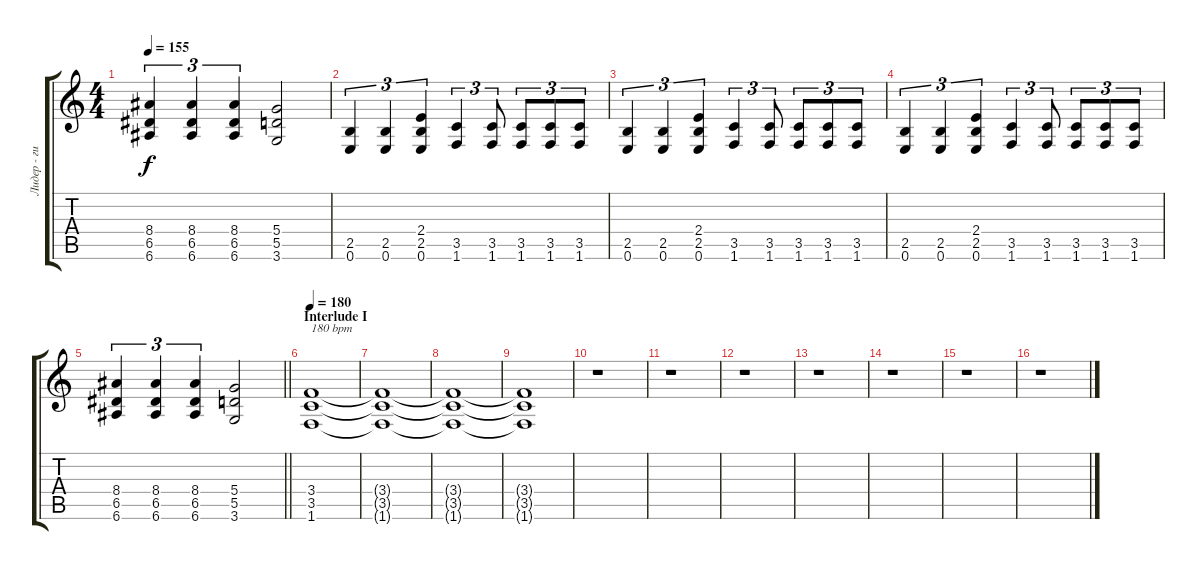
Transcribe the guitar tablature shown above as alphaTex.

\track ("Лидер - гитара" "Лидер - ги") {instrument distortionguitar}
\staff {score tabs}
\tuning (E4 B3 G3 D3 A2 E2) {hide}
\ts (4 4)
\tempo 155
\clef g2
\ks c
(8.4 6.5 6.6).4{tu (3 2) dy f} (8.4 6.5 6.6).4{tu (3 2)} (8.4 6.5 6.6).4{tu (3 2)} (5.4 5.5 3.6).2 |
(2.5 0.6).4{tu (3 2)} (2.5 0.6).4{tu (3 2)} (2.4 2.5 0.6).4{tu (3 2)} (3.5 1.6).4{tu (3 2)} (3.5 1.6).8{tu (3 2)} (3.5 1.6).8{tu (3 2)} (3.5 1.6).8{tu (3 2)} (3.5 1.6).8{tu (3 2)} |
(2.5 0.6).4{tu (3 2)} (2.5 0.6).4{tu (3 2)} (2.4 2.5 0.6).4{tu (3 2)} (3.5 1.6).4{tu (3 2)} (3.5 1.6).8{tu (3 2)} (3.5 1.6).8{tu (3 2)} (3.5 1.6).8{tu (3 2)} (3.5 1.6).8{tu (3 2)} |
(2.5 0.6).4{tu (3 2)} (2.5 0.6).4{tu (3 2)} (2.4 2.5 0.6).4{tu (3 2)} (3.5 1.6).4{tu (3 2)} (3.5 1.6).8{tu (3 2)} (3.5 1.6).8{tu (3 2)} (3.5 1.6).8{tu (3 2)} (3.5 1.6).8{tu (3 2)} |
\barLineRight lightlight
(8.4 6.5 6.6).4{tu (3 2)} (8.4 6.5 6.6).4{tu (3 2)} (8.4 6.5 6.6).4{tu (3 2)} (5.4 5.5 3.6).2 |
\section ("" "Interlude I")
\tempo 180
(3.4 3.5 1.6).1{txt "180 bpm"} |
(3.4{t} 3.5{t} 1.6{t}).1 |
(3.4{t} 3.5{t} 1.6{t}).1{volume 0} |
(3.4{t} 3.5{t} 1.6{t}).1 |
r.1 |
r.1 |
r.1 |
r.1 |
r.1 |
r.1 |
r.1
